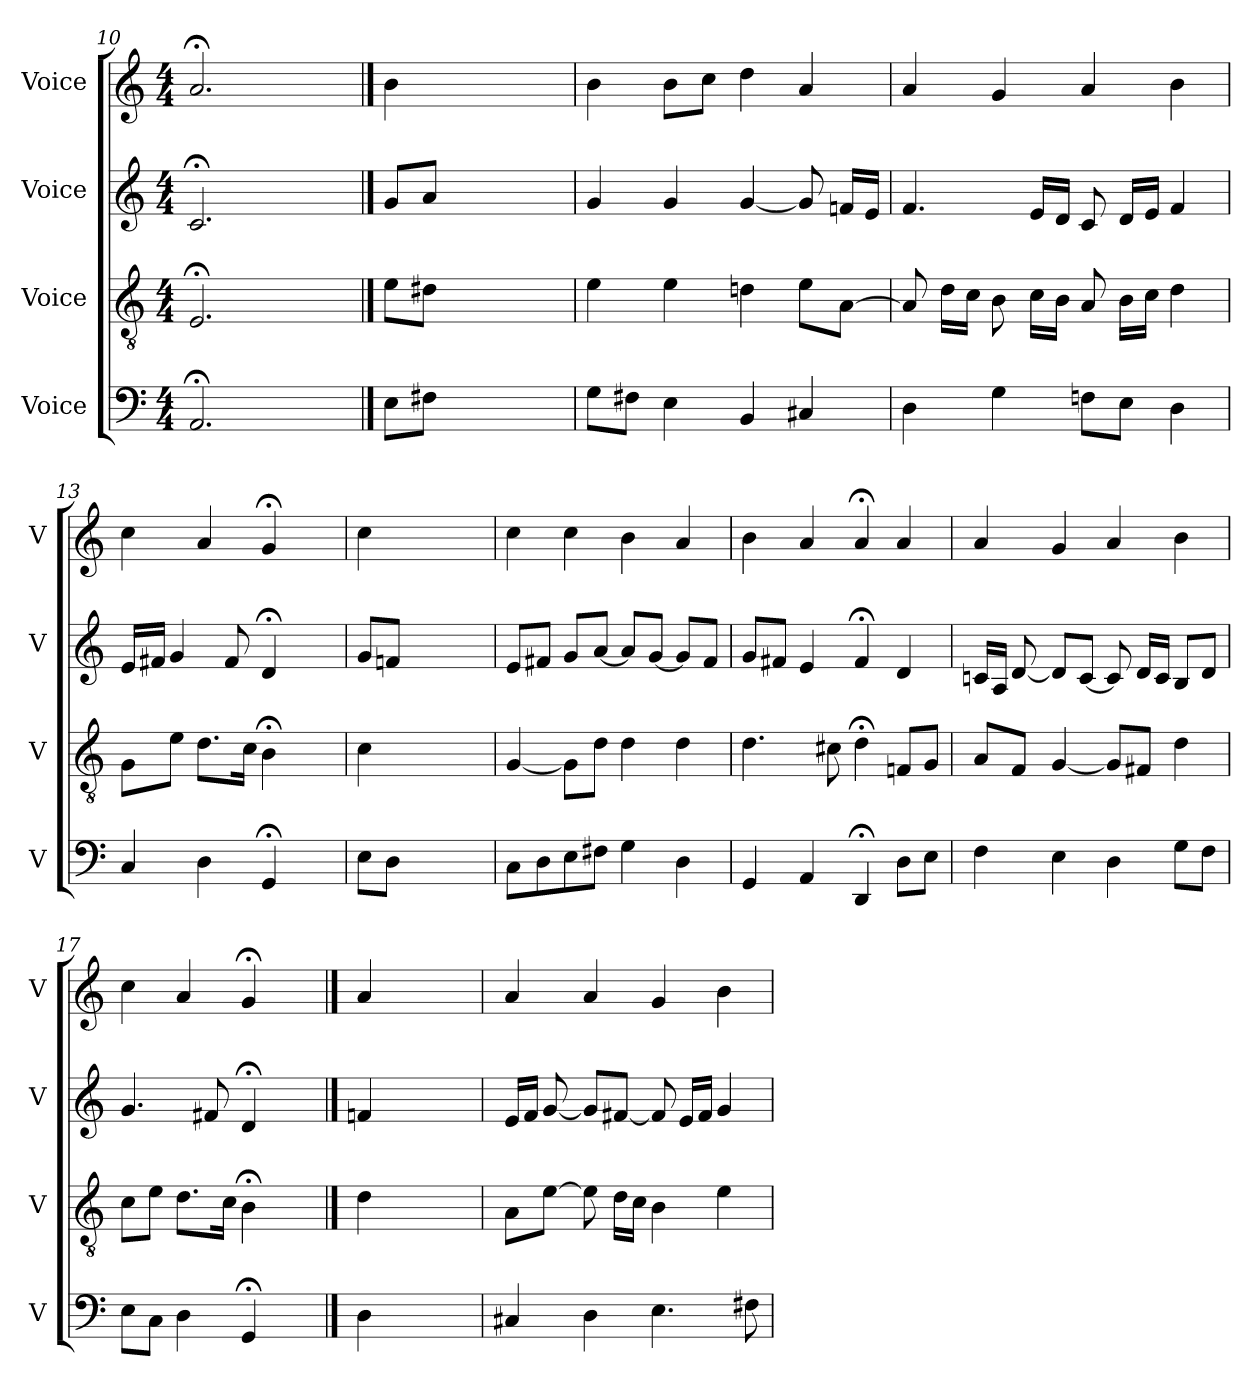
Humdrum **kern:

**kern	**kern	**kern	**kern
*part4	*part3	*part2	*part1
*staff4	*staff3	*staff2	*staff1
*I"Voice	*I"Voice	*I"Voice	*I"Voice
*I'V	*I'V	*I'V	*I'V
*clefF4	*clefGv2	*clefG2	*clefG2
*k[]	*k[]	*k[]	*k[]
*M4/4	*M4/4	*M4/4	*M4/4
=10	=10	=10	=10
2.AA;/	2.E;/	2.c;/	2.a;/
4ryy	4ryy	4ryy	4ryy
==	==	==	==
8E\L	8e\L	8g/L	4b\
8F#X\J	8d#X\J	8a/J	.
2.ryy	2.ryy	2.ryy	2.ryy
!!LO:PB:g=z
=11	=11	=11	=11
8G\L	4e\	4g/	4b\
8F#X\J	.	.	.
4E\	4e\	4g/	8b\L
.	.	.	8cc\J
4BB/	4dn\	[4g/	4dd\
4C#X/	8e\L	8g/]	4a/
.	[8A\J	16fn/LL	.
.	.	16e/JJ	.
=12	=12	=12	=12
4D\	8A/]	4.f/	4a/
.	16d\LL	.	.
.	16c\JJ	.	.
4G\	8B\	.	4g/
.	16c\LL	16e/LL	.
.	16B\JJ	16d/JJ	.
8Fn\L	8A/	8c/	4a/
8E\J	16B\LL	16d/LL	.
.	16c\JJ	16e/JJ	.
4D\	4d\	4f/	4b\
=13	=13	=13	=13
4C/	8G\L	16e/LL	4cc\
.	.	16f#X/JJ	.
.	8e\J	4g/	.
4D\	8.d\L	.	4a/
.	.	8f#/	.
.	16c\Jk	.	.
4GG;/	4B;\	4d;/	4g;/
4ryy	4ryy	4ryy	4ryy
=!|	=!|	=!|	=!|
8E\L	4c\	8g/L	4cc\
8D\J	.	8fn/J	.
2.ryy	2.ryy	2.ryy	2.ryy
!!LO:LB:g=z
=14	=14	=14	=14
8C\L	[4G/	8e/L	4cc\
8D\	.	8f#X/J	.
8E\	8G\L]	8g/L	4cc\
8F#X\J	8d\J	[8a/J	.
4G\	4d\	8a/L]	4b\
.	.	[8g/J	.
4D\	4d\	8g/L]	4a/
.	.	8f#/J	.
=15	=15	=15	=15
4GG/	4.d\	8g/L	4b\
.	.	8f#X/J	.
4AA/	.	4e/	4a/
.	8c#X\	.	.
4DD;/	4d;\	4f#;/	4a;/
8D\L	8Fn/L	4d/	4a/
8E\J	8G/J	.	.
=16	=16	=16	=16
4F\	8A/L	16cn/LL	4a/
.	.	16A/JJ	.
.	8F/J	[8d/	.
4E\	[4G/	8d/L]	4g/
.	.	[8c/J	.
4D\	8G/L]	8c/]	4a/
.	8F#X/J	16d/LL	.
.	.	16c/JJ	.
8G\L	4d\	8B/L	4b\
8F\J	.	8d/J	.
=17	=17	=17	=17
8E\L	8c\L	4.g/	4cc\
8C\J	8e\J	.	.
4D\	8.d\L	.	4a/
.	.	8f#X/	.
.	16c\Jk	.	.
4GG;/	4B;\	4d;/	4g;/
4ryy	4ryy	4ryy	4ryy
!!LO:LB:g=z
==	==	==	==
4D\	4d\	4fn/	4a/
2.ryy	2.ryy	2.ryy	2.ryy
=18	=18	=18	=18
4C#X/	8A\L	16e/LL	4a/
.	.	16f/JJ	.
.	[8e\J	[8g/	.
4D\	8e\]	8g/L]	4a/
.	16d\LL	[8f#X/J	.
.	16c\JJ	.	.
4.E\	4B\	8f#/]	4g/
.	.	16e/LL	.
.	.	16f#/JJ	.
.	4e\	4g/	4b\
8F#X\	.	.	.
=	=	=	=
*-	*-	*-	*-
